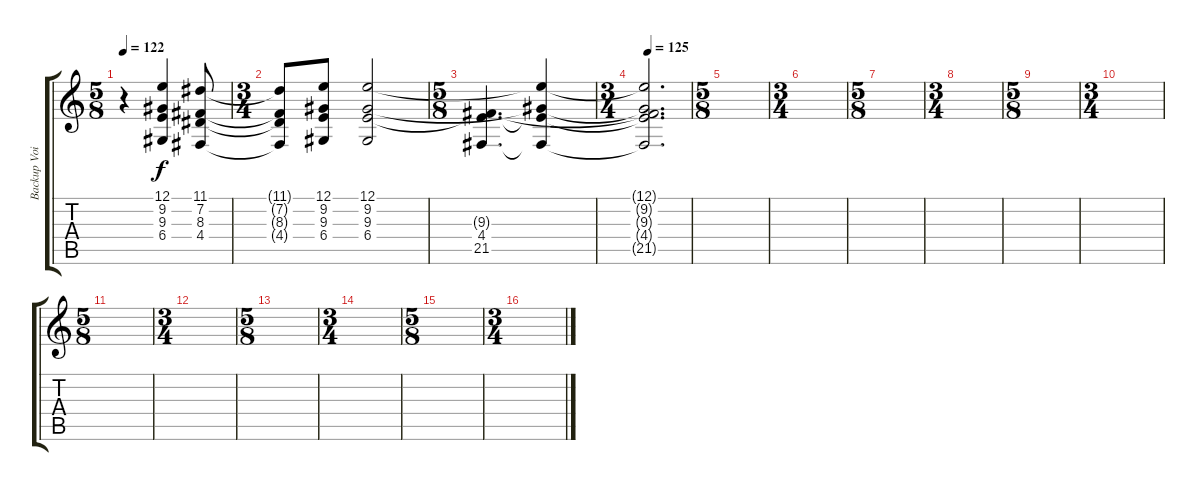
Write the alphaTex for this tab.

\track ("Backup Voices" "Backup Voi") {instrument voiceoohs}
\staff {score tabs}
\tuning (E4 B3 G3 D3 A2 E2) {hide}
\ts (5 8)
\tempo 122
\clef g2
\ks c
r.4{dy f} (12.1 9.2 9.3 6.4).4 (11.1 7.2 8.3 4.4).8 |
\ts (3 4)
(11.1{t} 7.2{t} 8.3{t} 4.4{t}).8 (12.1 9.2 9.3 6.4).8 (12.1 9.2 9.3 6.4).2 |
\ts (5 8)
(9.3{t} 4.4 21.5).4{d} (12.1{t} 9.2{t} 9.3{t} 4.4{t}).4 |
\ts (3 4)
\tempo 125
(12.1{t} 9.2{t} 9.3{t} 4.4{t} 21.5{t}).2{d} |
\ts (5 8)
|
\ts (3 4)
|
\ts (5 8)
|
\ts (3 4)
|
\ts (5 8)
|
\ts (3 4)
|
\ts (5 8)
|
\ts (3 4)
|
\ts (5 8)
|
\ts (3 4)
|
\ts (5 8)
|
\ts (3 4)
